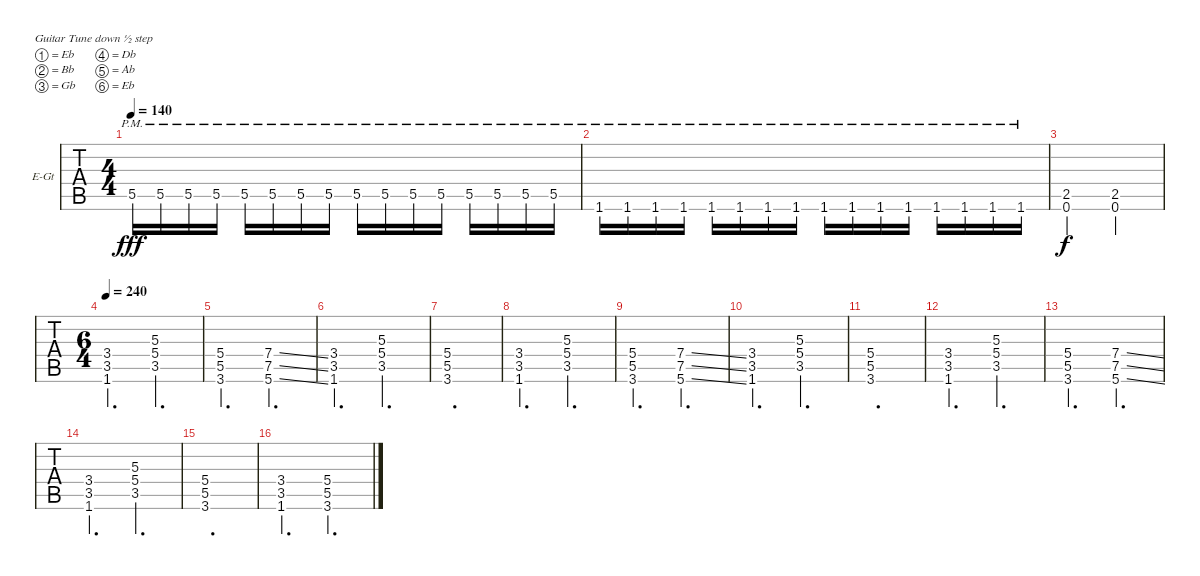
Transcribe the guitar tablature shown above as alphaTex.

\bracketExtendMode groupsimilarinstruments
\firstSystemTrackNameOrientation horizontal
\otherSystemsTrackNameOrientation horizontal
\track ("Илья Мамонтов" "E-Gt") {instrument distortionguitar}
\staff {tabs}
\tuning (Eb4 Bb3 Gb3 Db3 Ab2 Eb2)
\ts (4 4)
\tempo 140
\clef g2
\ks c
5.5{pm}.16{dy fff} 5.5{pm}.16 5.5{pm}.16 5.5{pm}.16 5.5{pm}.16 5.5{pm}.16 5.5{pm}.16 5.5{pm}.16 5.5{pm}.16 5.5{pm}.16 5.5{pm}.16 5.5{pm}.16 5.5{pm}.16 5.5{pm}.16 5.5{pm}.16 5.5{pm}.16 |
1.6{pm}.16 1.6{pm}.16 1.6{pm}.16 1.6{pm}.16 1.6{pm}.16 1.6{pm}.16 1.6{pm}.16 1.6{pm}.16 1.6{pm}.16 1.6{pm}.16 1.6{pm}.16 1.6{pm}.16 1.6{pm}.16 1.6{pm}.16 1.6{pm}.16 1.6{pm}.16 |
(2.5 0.6).2{dy f} (2.5 0.6).2 |
\ts (6 4)
\beaming (8 6 6)
\tempo 240
(3.4 3.5 1.6).2{d} (5.3 5.4 3.5).2{d} |
(5.4 5.5 3.6).2{d} (7.4{ss} 7.5{ss} 5.6{ss}).2{d} |
(3.4 3.5 1.6).2{d} (5.3 5.4 3.5).2{d} |
(5.4 5.5 3.6).1{d} |
(3.4 3.5 1.6).2{d} (5.3 5.4 3.5).2{d} |
(5.4 5.5 3.6).2{d} (7.4{ss} 7.5{ss} 5.6{ss}).2{d} |
(3.4 3.5 1.6).2{d} (5.3 5.4 3.5).2{d} |
(5.4 5.5 3.6).1{d} |
(3.4 3.5 1.6).2{d} (5.3 5.4 3.5).2{d} |
(5.4 5.5 3.6).2{d} (7.4{ss} 7.5{ss} 5.6{ss}).2{d} |
(3.4 3.5 1.6).2{d} (5.3 5.4 3.5).2{d} |
(5.4 5.5 3.6).1{d} |
(3.4 3.5 1.6).2{d} (5.4 5.5 3.6).2{d}
